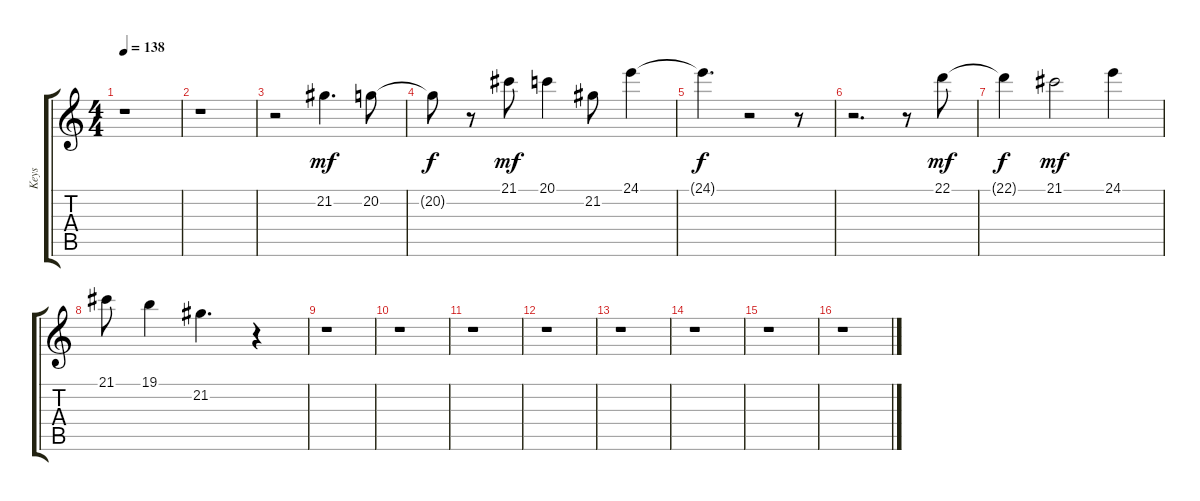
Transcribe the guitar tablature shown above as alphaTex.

\track ("Keys" "Keys") {instrument percussiveorgan}
\staff {score tabs}
\tuning (E4 B3 G3 D3 A2 E2) {hide}
\ts (4 4)
\tempo 138
\clef g2
\ks c
r.1{dy mf instrument percussiveorgan} |
r.1 |
r.2 21.2.4{d} 20.2.8 |
20.2{t}.8{dy f} r.8 21.1.8{dy mf} 20.1.4 21.2.8 24.1.4 |
24.1{t}.4{d dy f} r.2 r.8 |
r.2{d} r.8 22.1.8{dy mf} |
22.1{t}.4{dy f} 21.1.2{dy mf} 24.1.4 |
21.1.8 19.1.4 21.2.4{d} r.4 |
r.1 |
r.1 |
r.1 |
r.1 |
r.1 |
r.1 |
r.1 |
r.1
